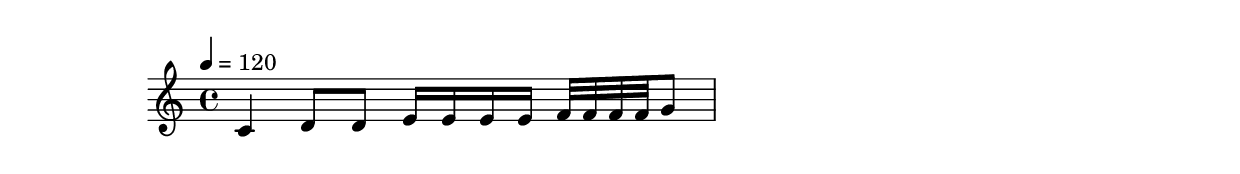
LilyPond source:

\version "2.12.3"

melody = \relative c' {
  \clef treble
  \key c \major
  \time 4/4
  % 1
  c4 d8 d e16 e e e f32 f f f g8|
}

\score {
  \new Staff {
    \tempo 4 = 120
    \set Staff.midiInstrument=#"rock organ"
    \melody
  }
  \layout {}
  \midi {}
}